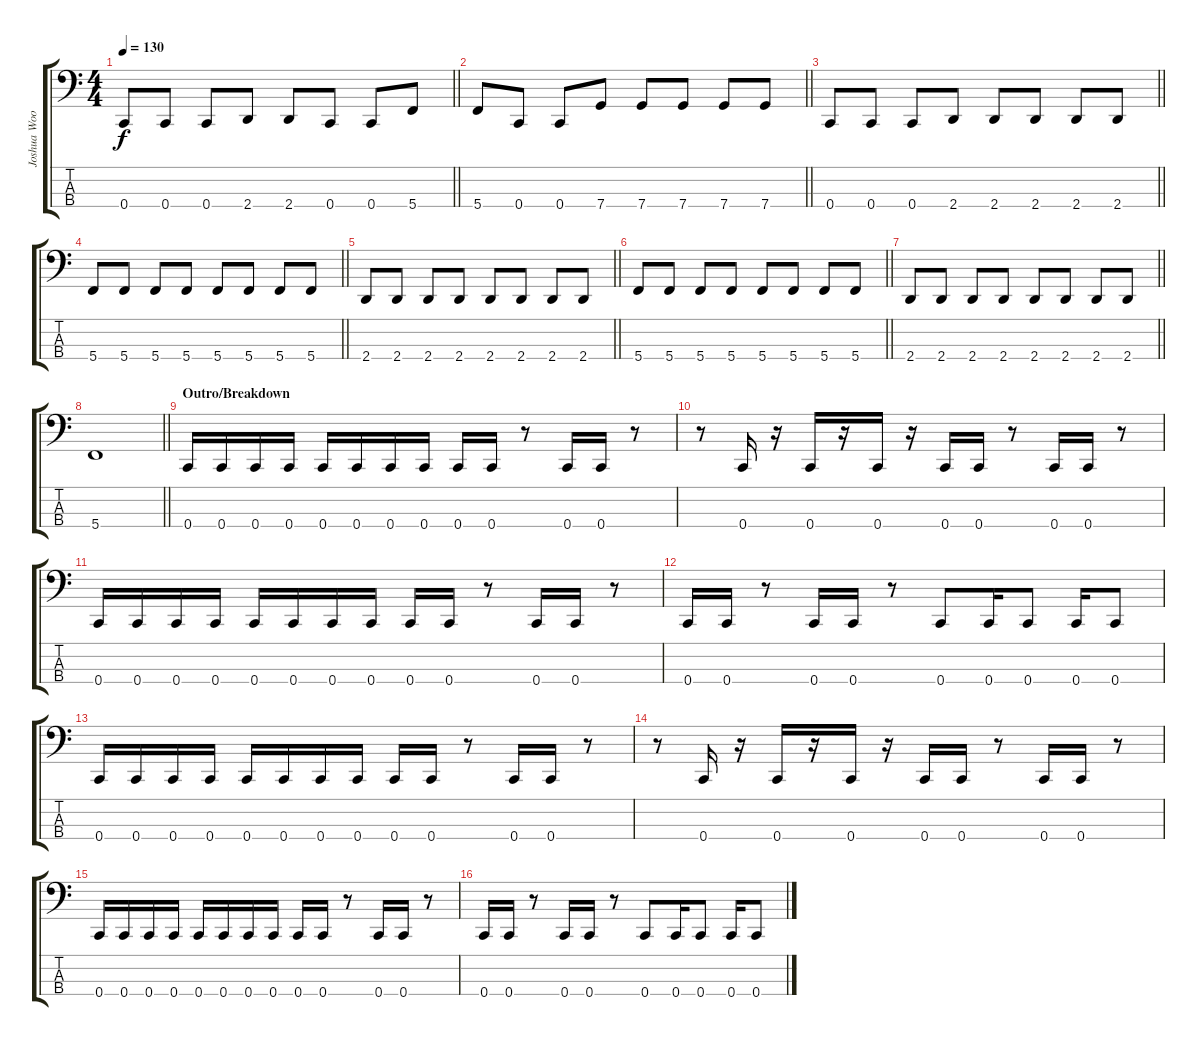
\track ("Joshua Woodard [Bass]" "Joshua Woo") {instrument electricbasspick}
\staff {score tabs}
\tuning (F2 C2 G1 C1) {hide}
\ts (4 4)
\tempo 130
\clef f4
\barLineRight lightlight
\ks c
0.4.8{dy f} 0.4.8 0.4.8 2.4.8 2.4.8 0.4.8 0.4.8 5.4.8 |
\barLineRight lightlight
5.4.8 0.4.8 0.4.8 7.4.8 7.4.8 7.4.8 7.4.8 7.4.8 |
\barLineRight lightlight
0.4.8 0.4.8 0.4.8 2.4.8 2.4.8 2.4.8 2.4.8 2.4.8 |
\barLineRight lightlight
5.4.8 5.4.8 5.4.8 5.4.8 5.4.8 5.4.8 5.4.8 5.4.8 |
\barLineRight lightlight
2.4.8 2.4.8 2.4.8 2.4.8 2.4.8 2.4.8 2.4.8 2.4.8 |
\barLineRight lightlight
5.4.8 5.4.8 5.4.8 5.4.8 5.4.8 5.4.8 5.4.8 5.4.8 |
\barLineRight lightlight
2.4.8 2.4.8 2.4.8 2.4.8 2.4.8 2.4.8 2.4.8 2.4.8 |
\barLineRight lightlight
5.4.1 |
\section ("" "Outro/Breakdown")
0.4.16 0.4.16 0.4.16 0.4.16 0.4.16 0.4.16 0.4.16 0.4.16 0.4.16 0.4.16 r.8 0.4.16 0.4.16 r.8 |
r.8 0.4.16 r.16 0.4.16 r.16 0.4.16 r.16 0.4.16 0.4.16 r.8 0.4.16 0.4.16 r.8 |
0.4.16 0.4.16 0.4.16 0.4.16 0.4.16 0.4.16 0.4.16 0.4.16 0.4.16 0.4.16 r.8 0.4.16 0.4.16 r.8 |
0.4.16 0.4.16 r.8 0.4.16 0.4.16 r.8 0.4.8 0.4.16 0.4.8 0.4.16 0.4.8 |
0.4.16 0.4.16 0.4.16 0.4.16 0.4.16 0.4.16 0.4.16 0.4.16 0.4.16 0.4.16 r.8 0.4.16 0.4.16 r.8 |
r.8 0.4.16 r.16 0.4.16 r.16 0.4.16 r.16 0.4.16 0.4.16 r.8 0.4.16 0.4.16 r.8 |
0.4.16 0.4.16 0.4.16 0.4.16 0.4.16 0.4.16 0.4.16 0.4.16 0.4.16 0.4.16 r.8 0.4.16 0.4.16 r.8 |
0.4.16 0.4.16 r.8 0.4.16 0.4.16 r.8 0.4.8 0.4.16 0.4.8 0.4.16 0.4.8
